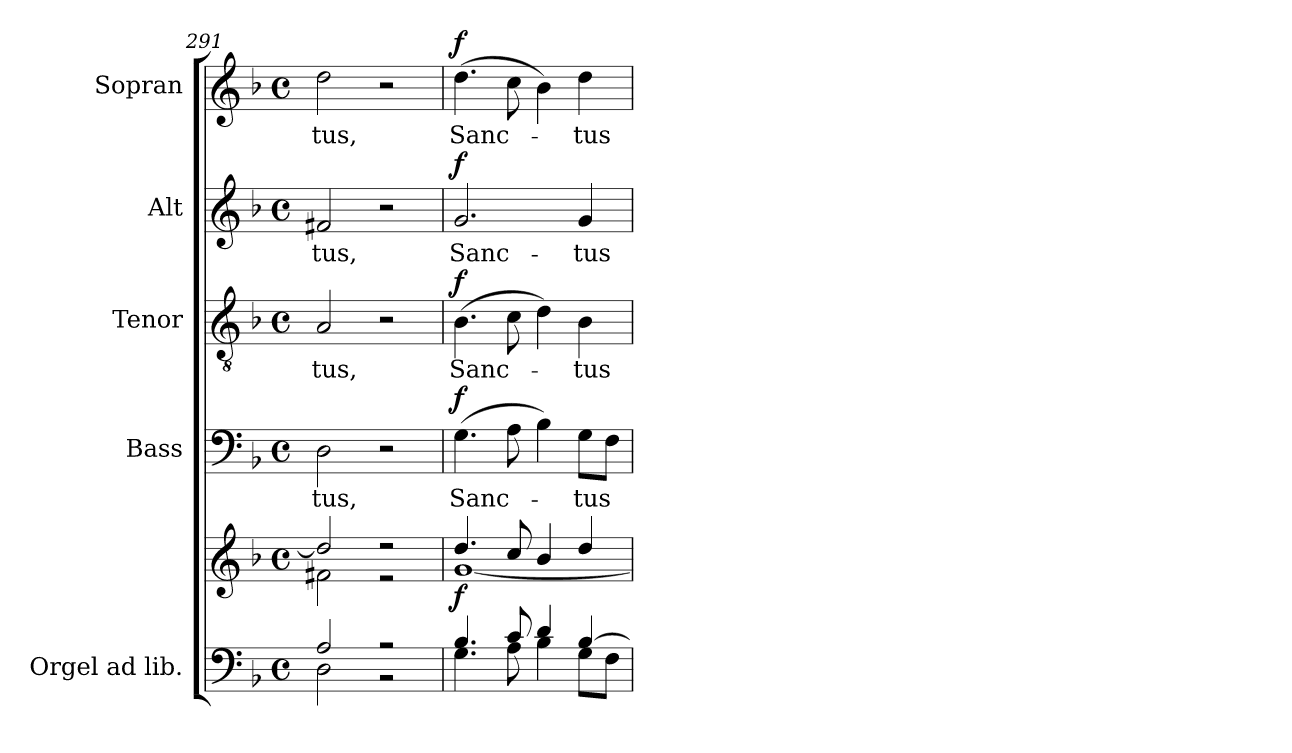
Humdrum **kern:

**kern	**kern	**dynam	**kern	**text	**dynam	**kern	**text	**dynam	**kern	**text	**dynam	**kern	**text	**dynam
*part5	*part5	*part5	*part4	*part4	*part4	*part3	*part3	*part3	*part2	*part2	*part2	*part1	*part1	*part1
*staff6	*staff5	*staff5/6	*staff4	*staff4	*staff4	*staff3	*staff3	*staff3	*staff2	*staff2	*staff2	*staff1	*staff1	*staff1
*I"Orgel ad lib.	*	*	*I"Bass	*	*	*I"Tenor	*	*	*I"Alt	*	*	*I"Sopran	*	*
*	*	*	*I'B.	*	*	*I'T.	*	*	*I'A.	*	*	*I'S.	*	*
*clefF4	*clefG2	*	*clefF4	*	*	*clefGv2	*	*	*clefG2	*	*	*clefG2	*	*
*k[b-]	*k[b-]	*	*k[b-]	*	*	*k[b-]	*	*	*k[b-]	*	*	*k[b-]	*	*
*F:	*F:	*	*F:	*	*	*F:	*	*	*F:	*	*	*F:	*	*
*M4/4	*M4/4	*	*M4/4	*	*	*M4/4	*	*	*M4/4	*	*	*M4/4	*	*
*met(c)	*met(c)	*	*met(c)	*	*	*met(c)	*	*	*met(c)	*	*	*met(c)	*	*
=291	=291	=291	=291	=291	=291	=291	=291	=291	=291	=291	=291	=291	=291	=291
*^	*^	*	*	*	*	*	*	*	*	*	*	*	*	*
!	!	!	!	!	!	!LO:LY:b	!	!	!LO:LY:b	!	!	!LO:LY:b	!	!	!LO:LY:b	!
2A/	2D\	2dd/]	2f#X\	.	2D\	-tus,	.	2A/	-tus,	.	2f#X/	-tus,	.	2dd\	-tus,	.
2r	2r	2r	2r	.	2r	.	.	2r	.	.	2r	.	.	2r	.	.
!!LO:LB:g=z
=292	=292	=292	=292	=292	=292	=292	=292	=292	=292	=292	=292	=292	=292	=292	=292	=292
!	!	!	!	!LO:DY:b	!	!LO:LY:b	!LO:DY:a	!	!LO:LY:b	!LO:DY:a	!	!LO:LY:b	!LO:DY:a	!	!LO:LY:b	!LO:DY:a
4.B-/	4.G\	4.dd/	[<1g	f	(>4.G\	Sanc-	f	(>4.B-\	Sanc-	f	2.g/	Sanc-	f	(>4.dd\	Sanc-	f
8c/	8A\	8cc/	.	.	8A\	.	.	8c\	.	.	.	.	.	8cc\	.	.
4d/	4B-\	4b-/	.	.	4B-\)	.	.	4d\)	.	.	.	.	.	4b-\)	.	.
!	!	!	!	!	!	!LO:LY:b	!	!	!LO:LY:b	!	!	!LO:LY:b	!	!	!LO:LY:b	!
[>4B-/	8G\L	4dd/	.	.	8G\L	-tus	.	4B-\	-tus	.	4g/	-tus	.	4dd\	-tus	.
.	8F\J	.	.	.	8F\J	.	.	.	.	.	.	.	.	.	.	.
*v	*v	*	*	*	*	*	*	*	*	*	*	*	*	*	*	*
*	*v	*v	*	*	*	*	*	*	*	*	*	*	*	*	*
=	=	=	=	=	=	=	=	=	=	=	=	=	=	=
*-	*-	*-	*-	*-	*-	*-	*-	*-	*-	*-	*-	*-	*-	*-
